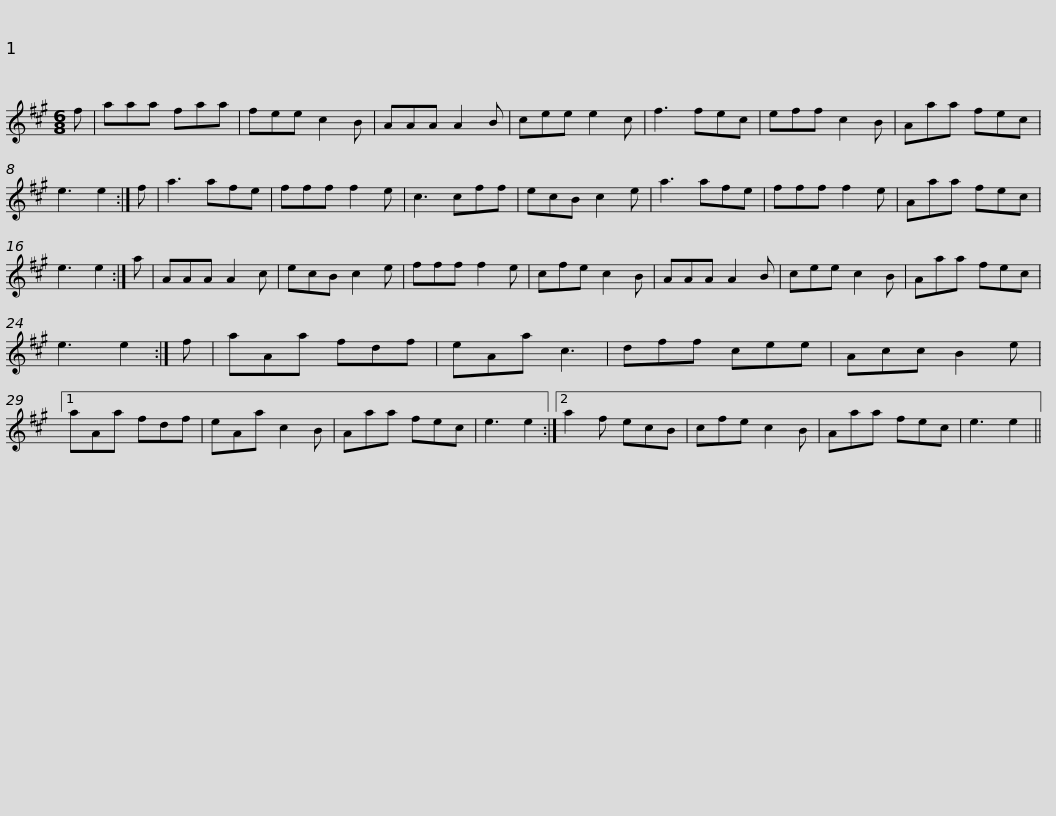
X:1
L:1/8
M:6/8
I:linebreak $
K:A
V:1 treble
V:1
 f | aaa faa | fee c2 B | AAA A2 B | cee e2 c | %5
 f3 fec | eff c2 B | Aaa fec | e3 e2 :|$ f | %10
 a3 afe | fff f2 e | c3 cff | ecB c2 e | a3 afe | %15
 fff f2 e | Aaa fec | e3 e2 :| a |$ AAA A2 c | %20
 ecB c2 e | fff f2 e | cfe c2 B | AAA A2 B | cee c2 B | %25
 Aaa fec | e3 e2 :| f |$ aAa fdf | eAa c3 | %30
 dff cee | Acc B2 e |1 aAa fdf | eAa c2 B | Aaa fec | %35
 e3 e2 :|2$ a2 f ecB | cfe c2 B | Aaa fec | e3 e2 || %40
